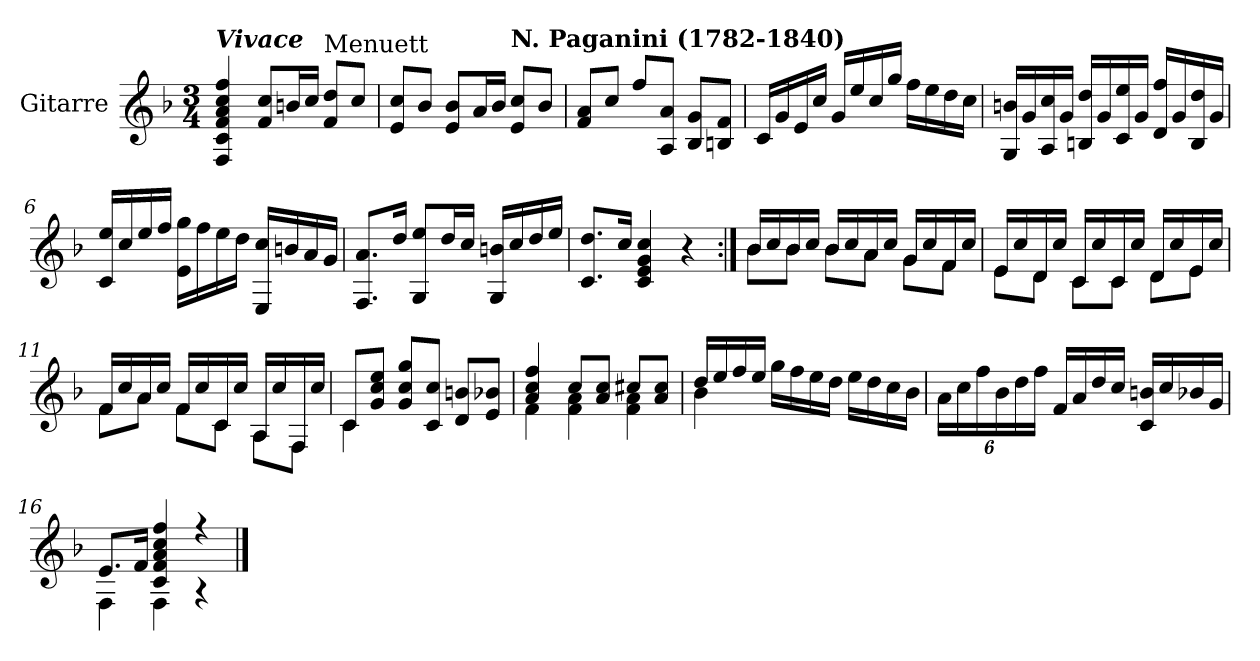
**kern
*part1
*staff1
*I"Gitarre
*clefG2
*k[b-]
*M3/4
=1
!LO:TX:a:Bi:t=Vivace
4F/ 4c/ 4f/ 4a/ 4cc/ 4ff/
8f/ 8cc/L
16bn/L
16cc/JJ
!LO:TX:a:t=Menuett
8f/ 8dd/L
8cc/J
=2
8e/ 8cc/L
8b-/J
8e/ 8b-/L
16a/L
16b-/JJ
!LO:TX:a:B:t=N. Paganini (1782-1840)
8e/ 8cc/L
8b-/J
!!LO:LB:g=z
=3
8f/ 8a/L
8cc/J
8ff/L
8A/ 8a/J
8B-/ 8g/L
8Bn/ 8f/J
=4
16c/LL
16g/
16e/
16cc/JJ
16g/LL
16ee/
16cc/
16gg/JJ
16ff\LL
16ee\
16dd\
16cc\JJ
!!LO:LB:g=z
=5
16G/ 16bn/LL
16g/
16A/ 16cc/
16g/JJ
16Bn/ 16dd/LL
16g/
16c/ 16ee/
16g/JJ
16d/ 16ff/LL
16g/
16B/ 16dd/
16g/JJ
=6
16c/ 16ee/LL
16cc/
16ee/
16ff/JJ
16e\ 16gg\LL
16ff\
16ee\
16dd\JJ
16E/ 16cc/LL
16bn/
16a/
16g/JJ
!!LO:LB:g=z
=7
8.F/ 8.a/L
16dd/Jk
8G/ 8ee/L
16dd/L
16cc/JJ
16G/ 16bn/LL
16cc/
16dd/
16ee/JJ
=8
8.c/ 8.dd/L
16cc/Jk
4c/ 4e/ 4g/ 4cc/
4r
!!LO:LB:g=z
=9:|!
*^
16b-/LL	8b-\L
16cc/	.
16b-/	8b-\J
16cc/JJ	.
16b-/LL	8b-\L
16cc/	.
16a/	8a\J
16cc/JJ	.
16g/LL	8g\L
16cc/	.
16f/	8f\J
16cc/JJ	.
=10	=10
16e/LL	8e\L
16cc/	.
16d/	8d\J
16cc/JJ	.
16c/LL	8c\L
16cc/	.
16c/	8c\J
16cc/JJ	.
16d/LL	8d\L
16cc/	.
16e/	8e\J
16cc/JJ	.
!!LO:LB:g=z	!!
=11	=11
16f/LL	8f\L
16cc/	.
16a/	8a\J
16cc/JJ	.
16f/LL	8f\L
16cc/	.
16c/	8c\J
16cc/JJ	.
16A/LL	8A\L
16cc/	.
16F/	8F\J
16cc/JJ	.
=12	=12
8c/L	4c\
8g/ 8cc/ 8ee/J	.
8g/ 8cc/ 8gg/L	2ryy
8c/ 8cc/J	.
8d/ 8bn/L	.
8e/ 8b-X/J	.
!!LO:LB:g=z	!!
=13	=13
4a/ 4cc/ 4ff/	4f\
8cc/L	4f\ 4a\
8a/ 8cc/J	.
8cc#X/L	4f\ 4a\
8a/ 8cc#/J	.
=14	=14
16dd/LL	4b-\
16ee/	.
16ff/	.
16ee/JJ	.
16gg\LL	2ryy
16ff\	.
16ee\	.
16dd\JJ	.
16ee\LL	.
16dd\	.
16cc\	.
16b-\JJ	.
*v	*v
!!LO:LB:g=z
=15
*Xbrackettup
24a\LL
24cc\
24ff\
24b-\
24dd\
24ff\JJ
16f/LL
16a/
16dd/
16cc/JJ
16c/ 16bn/LL
16cc/
16b-X/
16g/JJ
=16
*^
8.e/L	4F\
16f/Jk	.
4c/ 4f/ 4a/ 4cc/ 4ff/	4F\
4r	4r
*v	*v
==
*-
